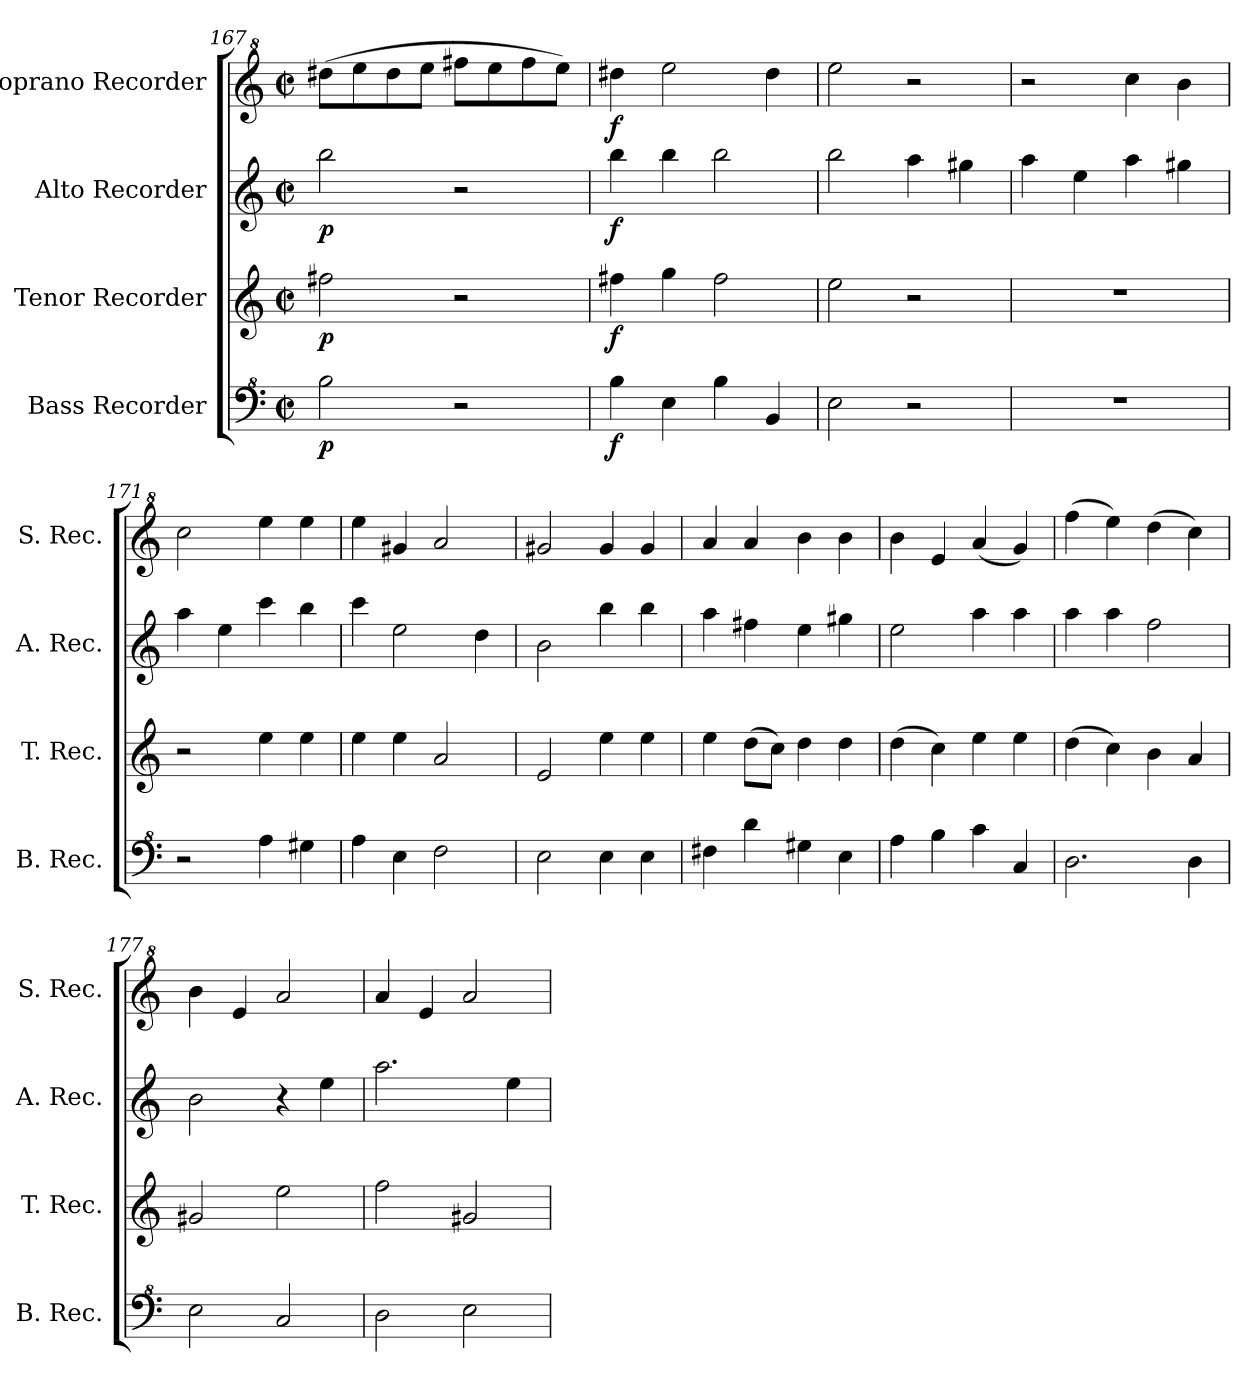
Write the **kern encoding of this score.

**kern	**dynam	**kern	**dynam	**kern	**dynam	**kern	**dynam
*part4	*part4	*part3	*part3	*part2	*part2	*part1	*part1
*staff4	*staff4	*staff3	*staff3	*staff2	*staff2	*staff1	*staff1
*I"Bass Recorder	*	*I"Tenor Recorder	*	*I"Alto Recorder	*	*I"Soprano Recorder	*
*I'B. Rec.	*	*I'T. Rec.	*	*I'A. Rec.	*	*I'S. Rec.	*
*clefF^4	*	*clefG2	*	*clefG2	*	*clefG^2	*
*k[]	*	*k[]	*	*k[]	*	*k[]	*
*M2/2	*	*M2/2	*	*M2/2	*	*M2/2	*
*met(c|)	*	*met(c|)	*	*met(c|)	*	*met(c|)	*
=167	=167	=167	=167	=167	=167	=167	=167
!	!LO:DY:b	!	!LO:DY:b	!	!LO:DY:b	!	!
2b\	p	2ff#X\	p	2bb\	p	(>8ddd#X\L	.
.	.	.	.	.	.	8eee\	.
.	.	.	.	.	.	8ddd#\	.
.	.	.	.	.	.	8eee\J	.
2r	.	2r	.	2r	.	8fff#X\L	.
.	.	.	.	.	.	8eee\	.
.	.	.	.	.	.	8fff#\	.
.	.	.	.	.	.	8eee\J)	.
=168	=168	=168	=168	=168	=168	=168	=168
!	!LO:DY:b	!	!LO:DY:b	!	!LO:DY:b	!	!LO:DY:b
4b\	f	4ff#X\	f	4bb\	f	4ddd#X\	f
4e\	.	4gg\	.	4bb\	.	2eee\	.
4b\	.	2ff#\	.	2bb\	.	.	.
4B/	.	.	.	.	.	4ddd#\	.
=169	=169	=169	=169	=169	=169	=169	=169
2e\	.	2ee\	.	2bb\	.	2eee\	.
2r	.	2r	.	4aa\	.	2r	.
.	.	.	.	4gg#X\	.	.	.
=170	=170	=170	=170	=170	=170	=170	=170
1r	.	1r	.	4aa\	.	2r	.
.	.	.	.	4ee\	.	.	.
.	.	.	.	4aa\	.	4ccc\	.
.	.	.	.	4gg#X\	.	4bb\	.
=171	=171	=171	=171	=171	=171	=171	=171
2r	.	2r	.	4aa\	.	2ccc\	.
.	.	.	.	4ee\	.	.	.
4a\	.	4ee\	.	4ccc\	.	4eee\	.
4g#X\	.	4ee\	.	4bb\	.	4eee\	.
=172	=172	=172	=172	=172	=172	=172	=172
4a\	.	4ee\	.	4ccc\	.	4eee\	.
4e\	.	4ee\	.	2ee\	.	4gg#X/	.
2f\	.	2a/	.	.	.	2aa/	.
.	.	.	.	4dd\	.	.	.
=173	=173	=173	=173	=173	=173	=173	=173
2e\	.	2e/	.	2b\	.	2gg#X/	.
4e\	.	4ee\	.	4bb\	.	4gg#/	.
4e\	.	4ee\	.	4bb\	.	4gg#/	.
=174	=174	=174	=174	=174	=174	=174	=174
4f#X\	.	4ee\	.	4aa\	.	4aa/	.
4dd\	.	(>8dd\L	.	4ff#X\	.	4aa/	.
.	.	8cc\J)	.	.	.	.	.
4g#X\	.	4dd\	.	4ee\	.	4bb\	.
4e\	.	4dd\	.	4gg#X\	.	4bb\	.
!!LO:LB:g=z
=175	=175	=175	=175	=175	=175	=175	=175
4a\	.	(>4dd\	.	2ee\	.	4bb\	.
4b\	.	4cc\)	.	.	.	4ee/	.
4cc\	.	4ee\	.	4aa\	.	(<4aa/	.
4c/	.	4ee\	.	4aa\	.	4gg/)	.
=176	=176	=176	=176	=176	=176	=176	=176
2.d\	.	(>4dd\	.	4aa\	.	(>4fff\	.
.	.	4cc\)	.	4aa\	.	4eee\)	.
.	.	4b\	.	2ff\	.	(>4ddd\	.
4d\	.	4a/	.	.	.	4ccc\)	.
=177	=177	=177	=177	=177	=177	=177	=177
2e\	.	2g#X/	.	2b\	.	4bb\	.
.	.	.	.	.	.	4ee/	.
2c/	.	2ee\	.	4r	.	2aa/	.
.	.	.	.	4ee\	.	.	.
=178	=178	=178	=178	=178	=178	=178	=178
2d\	.	2ff\	.	2.aa\	.	4aa/	.
.	.	.	.	.	.	4ee/	.
2e\	.	2g#X/	.	.	.	2aa/	.
.	.	.	.	4ee\	.	.	.
=	=	=	=	=	=	=	=
*-	*-	*-	*-	*-	*-	*-	*-
